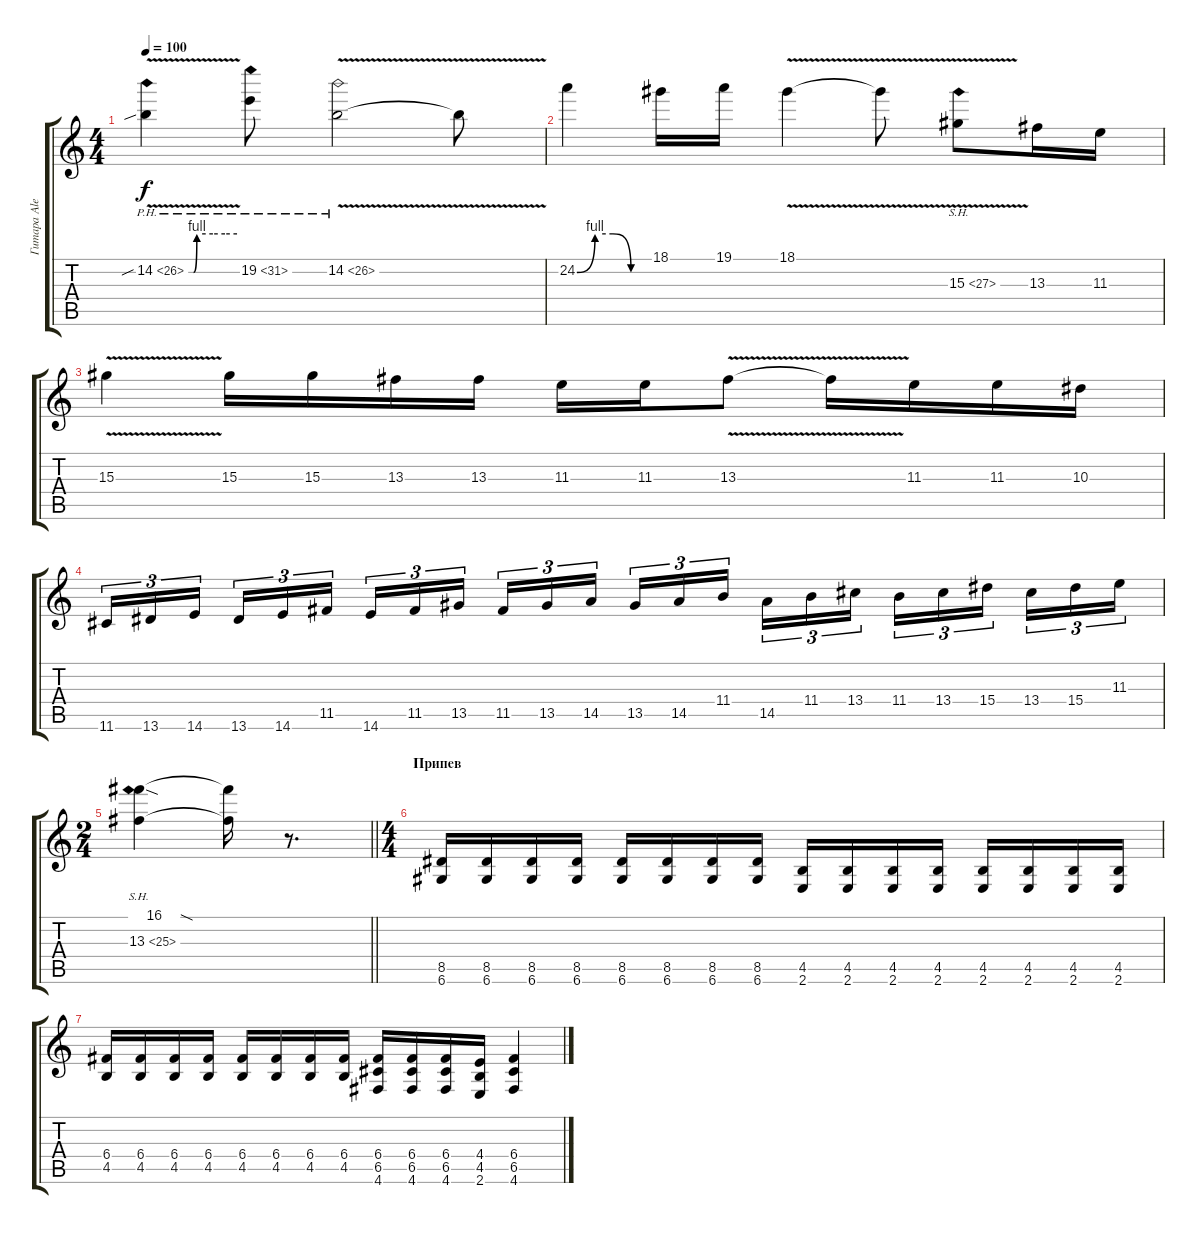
\track ("Гитара Alex" "Гитара Ale") {instrument distortionguitar}
\staff {score tabs}
\tuning (D4 A3 F3 C3 G2 D2) {hide}
\ts (4 4)
\tempo 100
\clef g2
\ks c
14.2{be (custom 0 0 6 0 10 4 30 4 45 4 60 4) ph 12 v sib}.4{dy f} 19.2{ph 12}.8 14.2{ph 12 v}.2 14.2{t}.8 |
24.2{be (custom 0 0 15 4 30 4 45 0 60 0)}.4 18.1.16 19.1.16 18.1{v}.4 18.1{t}.8 15.3{sh 12 v}.8 13.3.16 11.3.16 |
15.3{v}.4 15.3.16 15.3.16 13.3.16 13.3.16 11.3.16 11.3.16 13.3{v}.8 13.3{t}.16 11.3.16 11.3.16 10.3.16 |
11.6.16{tu (3 2)} 13.6.16{tu (3 2)} 14.6.16{tu (3 2) beam splitsecondary} 13.6.16{tu (3 2)} 14.6.16{tu (3 2)} 11.5.16{tu (3 2)} 14.6.16{tu (3 2)} 11.5.16{tu (3 2)} 13.5.16{tu (3 2) beam splitsecondary} 11.5.16{tu (3 2)} 13.5.16{tu (3 2)} 14.5.16{tu (3 2)} 13.5.16{tu (3 2)} 14.5.16{tu (3 2)} 11.4.16{tu (3 2) beam splitsecondary} 14.5.16{tu (3 2)} 11.4.16{tu (3 2)} 13.4.16{tu (3 2)} 11.4.16{tu (3 2)} 13.4.16{tu (3 2)} 15.4.16{tu (3 2) beam splitsecondary} 13.4.16{tu (3 2)} 15.4.16{tu (3 2)} 11.3.16{tu (3 2)} |
\ts (2 4)
\barLineRight lightlight
(16.1{sod} 13.3{sh 12}).4 (16.1{t} 13.3{t}).16 r.8{d} |
\ts (4 4)
\section ("" "Припев")
(8.5 6.6).16 (8.5 6.6).16 (8.5 6.6).16 (8.5 6.6).16 (8.5 6.6).16 (8.5 6.6).16 (8.5 6.6).16 (8.5 6.6).16 (4.5 2.6).16 (4.5 2.6).16 (4.5 2.6).16 (4.5 2.6).16 (4.5 2.6).16 (4.5 2.6).16 (4.5 2.6).16 (4.5 2.6).16 |
(6.4 4.5).16 (6.4 4.5).16 (6.4 4.5).16 (6.4 4.5).16 (6.4 4.5).16 (6.4 4.5).16 (6.4 4.5).16 (6.4 4.5).16 (6.4 6.5 4.6).16 (6.4 6.5 4.6).16 (6.4 6.5 4.6).16 (4.4 4.5 2.6).16 (6.4 6.5 4.6).4
